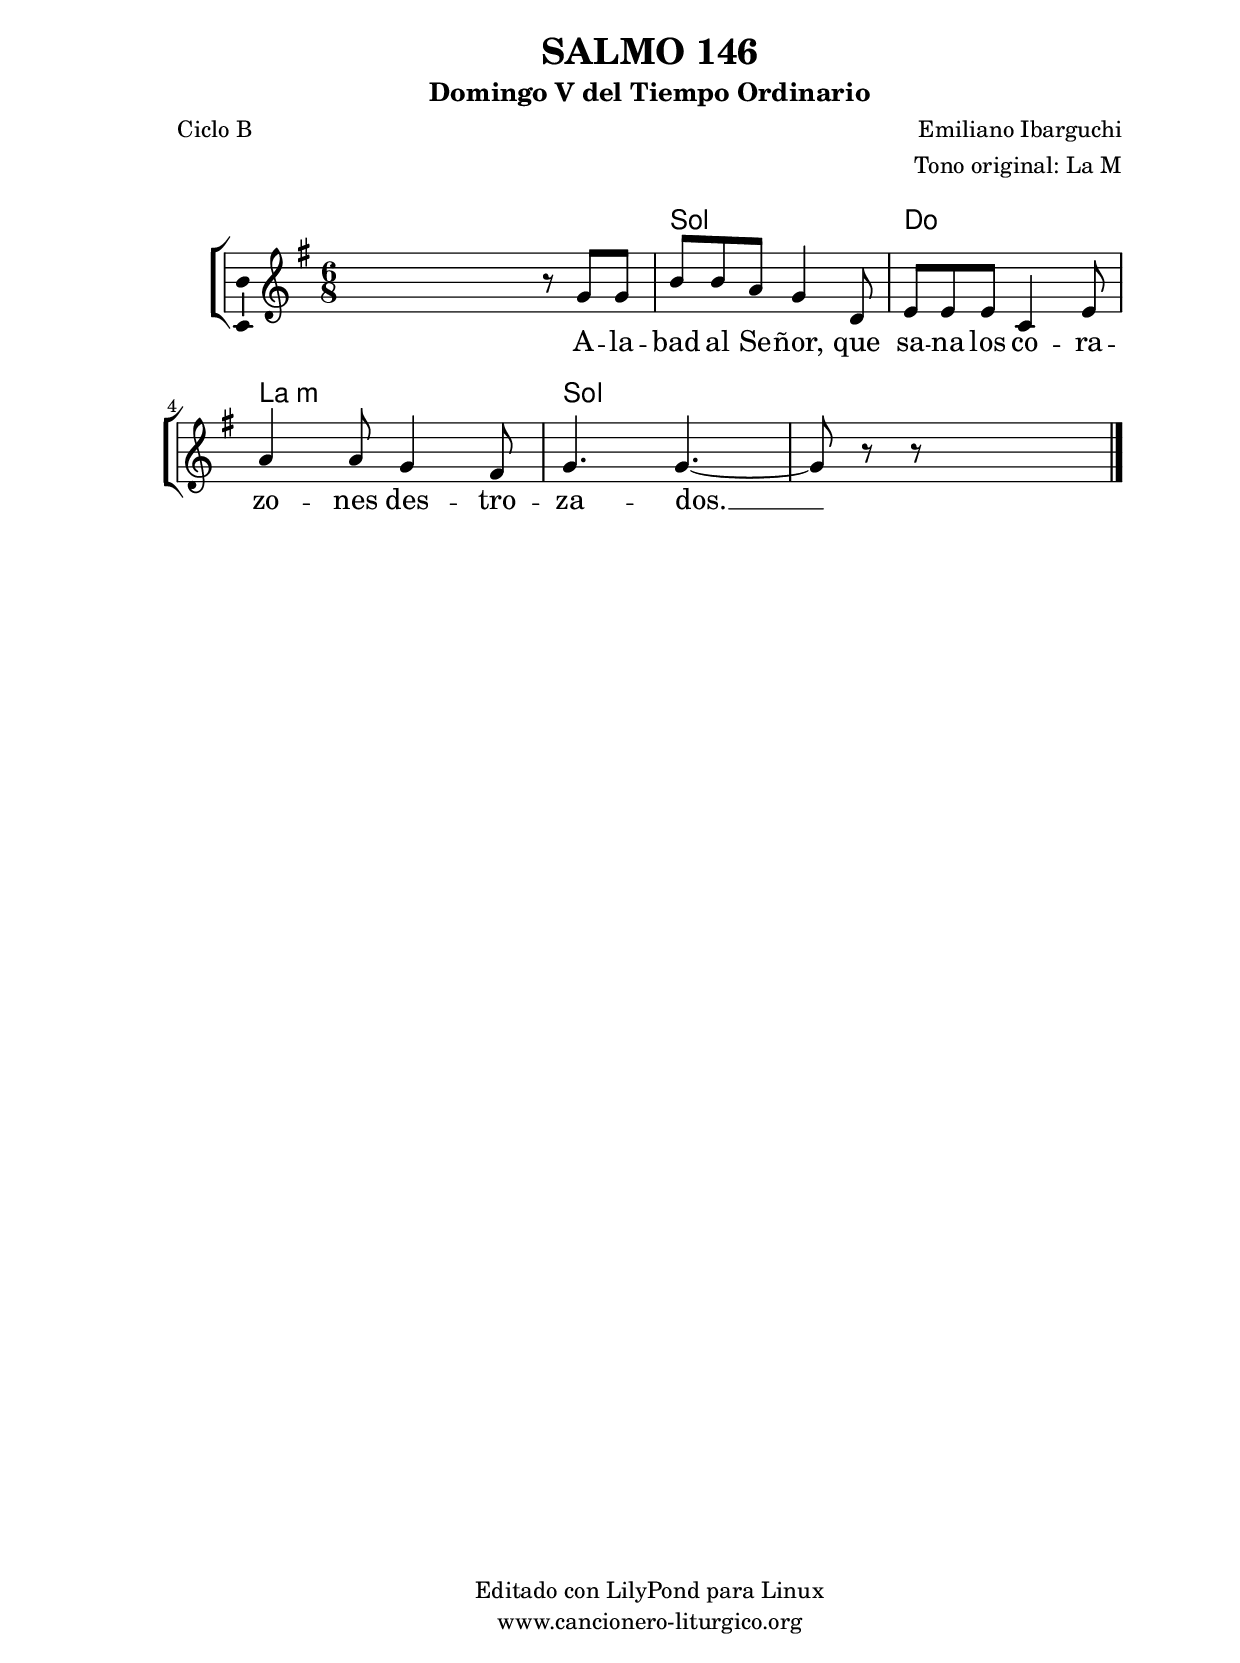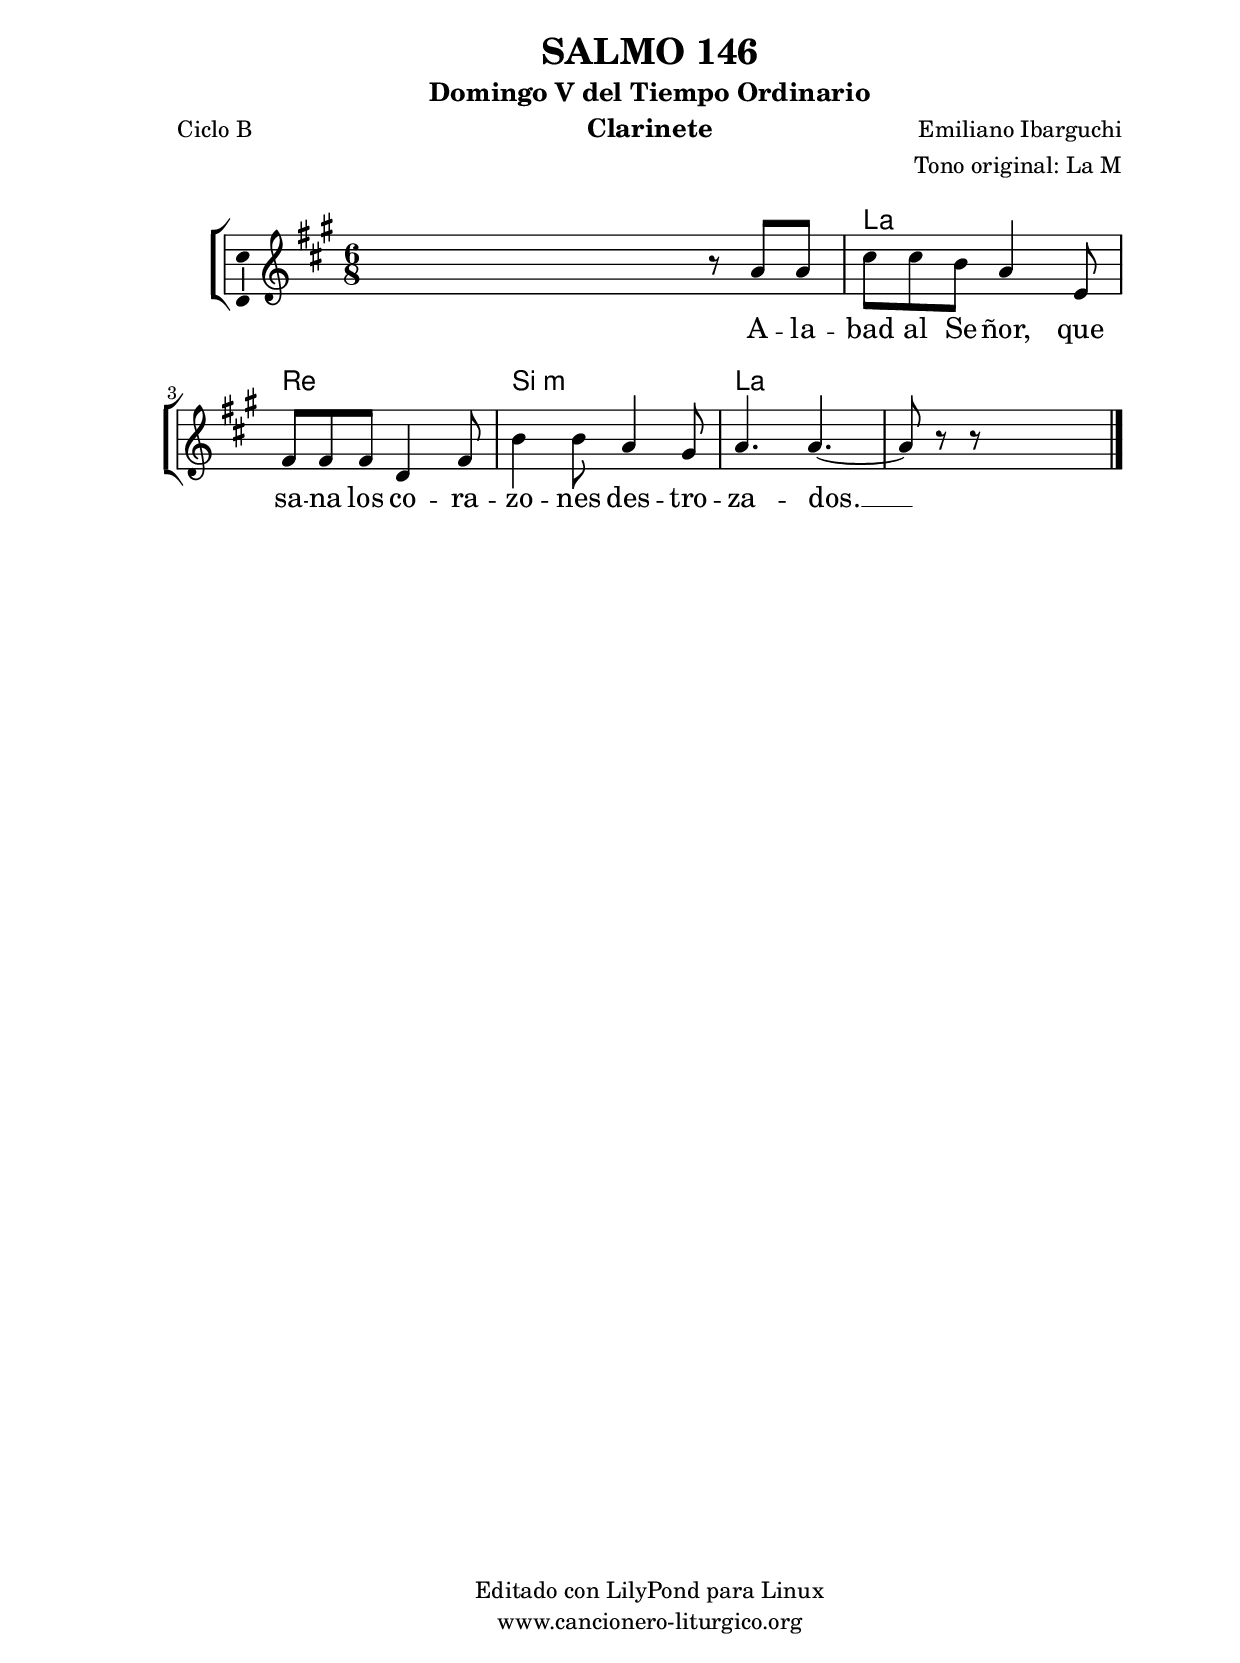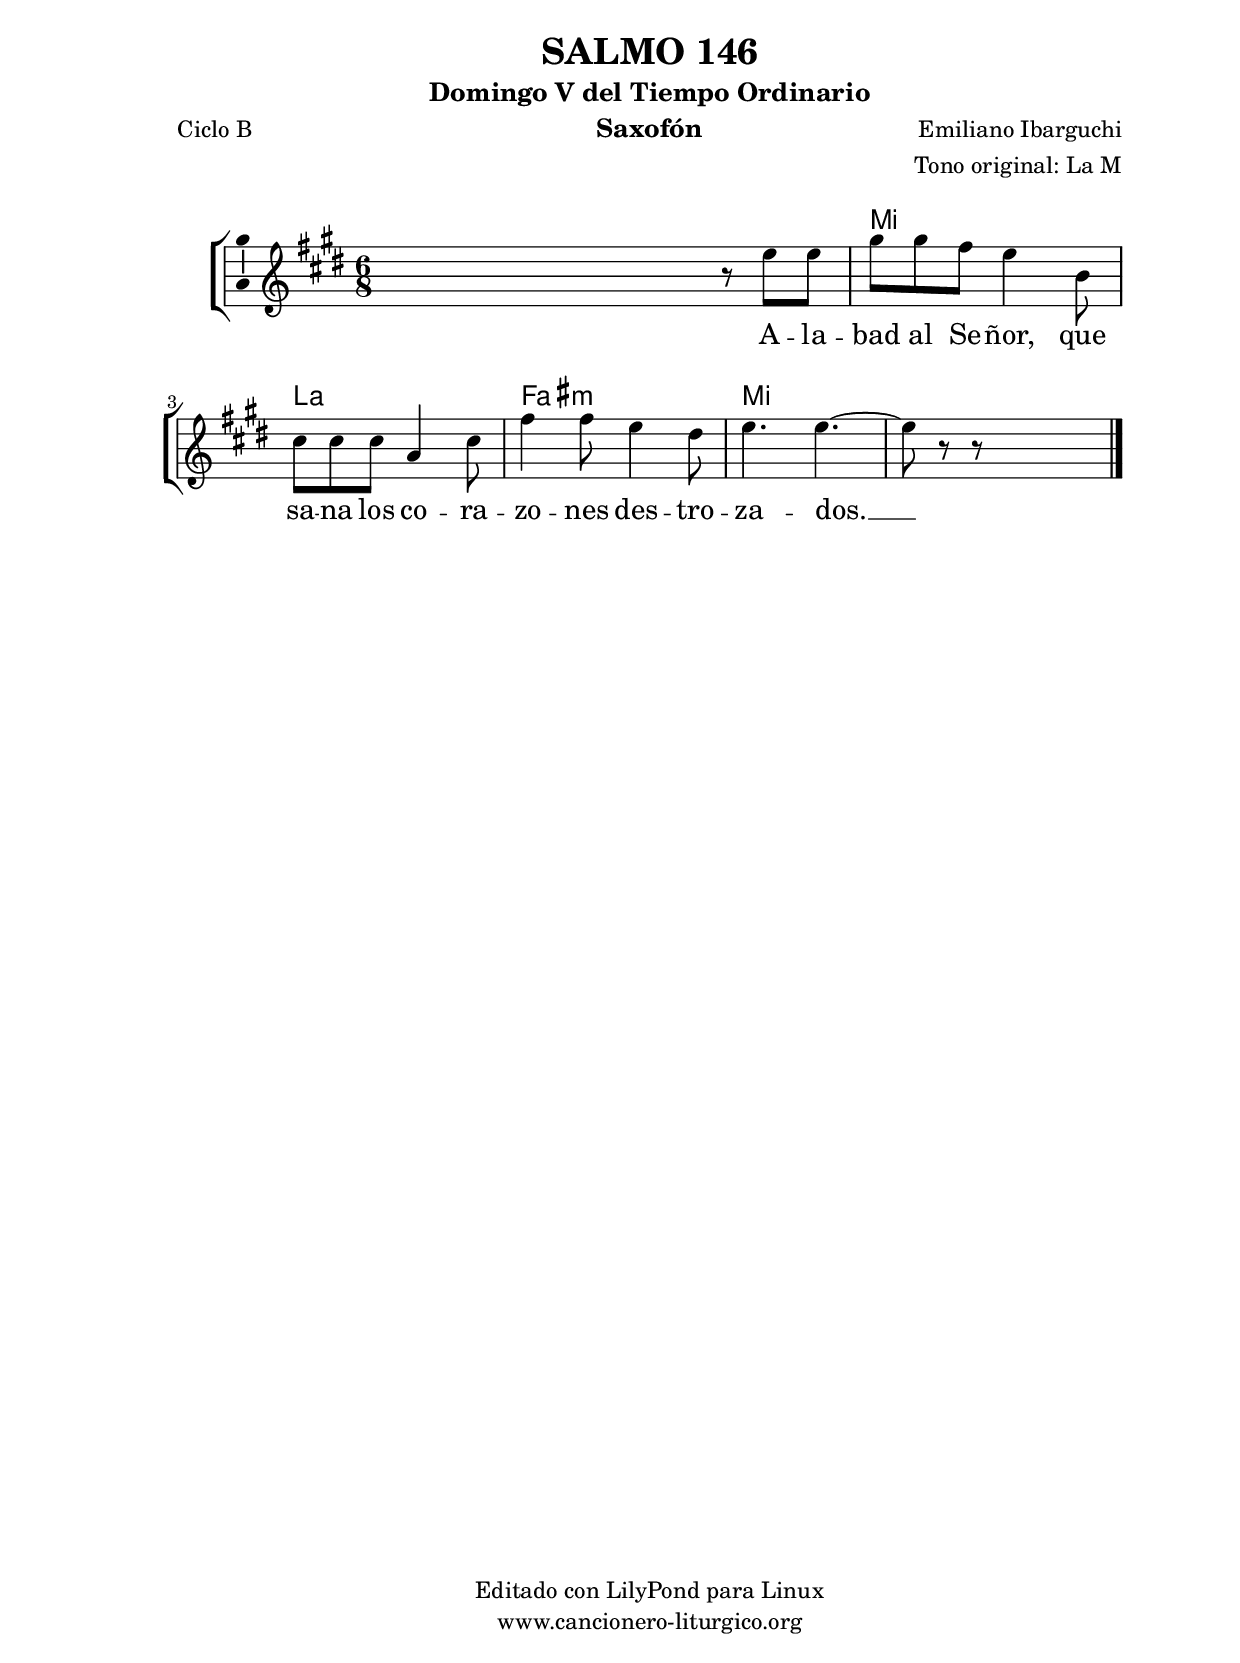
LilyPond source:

%
%para convertir .midi en .wav:
%timidity filename.midi -Ow -o finename.wav
%
%
%Para convertir de .wav a .mp3:
%lame -h -m j filename.wav
%
%
%para escuchar el midi:
%timidity nombrefichero.midi
%


%versión de lilypond para la que se ha escrito esta partitura:
\version "2.16.0"

	%Tamaño papel
	#(set-default-paper-size "a4")
	%Tamaño partitura
	#(set-global-staff-size 20)
	%No responde al pulsar sobre una nota
	#(ly:set-option 'point-and-click #f)

%parámetros del encabezamiento:
\header {
	title = "SALMO 146"
	subtitle = "Domingo V del Tiempo Ordinario"
	composer = "Emiliano Ibarguchi"
	poet = "Ciclo B"
	meter = ""
	arranger = "Tono original: La M"
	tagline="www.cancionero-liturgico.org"
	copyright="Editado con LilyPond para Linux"
	}

%parámetros asociados al papel:
\paper  {
	oddHeaderMarkup = \markup {\fill-line { \on-the-fly #not-first-page \fromproperty #'header:title \on-the-fly #not-first-page \fromproperty #'header:composer }}
	evenHeaderMarkup = \markup {\fill-line { \fromproperty #'header:composer \fromproperty #'header:title }}
	#(set-paper-size "a4")
	print-page-number = ##f
	first-page-number = 1
	print-first-page-number = ##f
%	head-separation = 3.0 \cm
	top-margin = 2.0 \cm
	bottom-margin = 0.5\cm
%%%	bottom-margin = -1.0\cm
	left-margin = 3.0 \cm
	line-width = 16.0 \cm 
	indent = 8\mm
	interscoreline = 2.\mm
	between-system-space = 15\mm
%	para que las partituras no llenen la hoja:
	ragged-bottom = ##t
%	idem para la última hoja:
	ragged-last-bottom = ##f
%	para que las partituras llenen el ancho del papel:
	ragged-last = ##f
	after-title-space = 2.5 \cm
%page-count=1
%system-count=8

	%Flexible Vertical Spacing
%	markup-markup-spacing =
%	#'((basic-distance . 15) (minimum-distance . 15) (padding . 3))
	markup-system-spacing =
	#'((basic-distance . 15) (minimum-distance . 15) (padding . 3))
	system-system-spacing =
	#'((basic-distance . 15) (minimum-distance . 15) (padding . 3))
	score-system-spacing =
	#'((basic-distance . 15) (minimum-distance . 15) (padding . 5))
%	top-system-spacing = % header
%	#'((basic-distance . 8) (minimum-distance . 0) (padding . 3))
%	top-markup-spacing =
%	#'((basic-distance . 20) (minimum-distance . 20) (padding . 3))
	last-bottom-spacing = % footer
	#'((basic-distance . 5) (minimum-distance . 5) (padding . 3))
%	score-markup-spacing =
%	#'((basic-distance . 16) (minimum-distance . 13) (padding . 3))

	}


%parámetros que afectan a toda la partitura:
global =  {
	%clave de sol (G):
	\clef G
	%armadura:
	\transpose a g
	\key a \major
	\tempo 4.=60
	\set Score.tempoHideNote = ##t
	}


acordes = {
	\italianChords
	\chordmode {
	\transpose a g
{

s2.
a2. d b:m a a

	}
	}
}

melodia = 
	\transpose a g
{
	\relative c''{

\time 6/8

s4. r8 a8 a
cis8 cis b a4 e8
fis8 fis fis d4 fis8
b4 b8 a4 gis8
a4. a~
a8 r8 r8 s4 s8

	\bar "|."
	}
	}


texto = \lyricmode {
A -- la -- bad al Se -- ñor,
que sa -- na los co -- ra -- zo -- nes des -- tro -- za -- dos. __
	}


acordesStaff = \context ChordNames = acordesStaff <<
	\set chordChanges = ##t
	\acordes
	>>


vozStaff = \context Voice = vozStaff
\with {\consists "Ambitus_engraver"}
<<
%	\set Staff.instrumentName = ""
%	\set Staff.shortInstrumentName = ""
%	\set Staff.midiInstrument = #"clarinet"
%	\set Staff.midiInstrument = #"cello"
%	\set Staff.midiInstrument = #"flute"
	\set Staff.midiInstrument = #"electric guitar (jazz)"
%	\set Staff.midiInstrument = #"english horn"
%	\set Staff.midiInstrument = #"violin"
%	\set Staff.midiInstrument = #"glockenspiel"
	\set Staff.midiMinimumVolume = #0.7
	\set Staff.midiMaximumVolume = #0.9
	\global
	\melodia
	>>


textoStaff = \context Lyrics = textoStaff <<
	\lyricsto vozStaff \texto
	>>

\book {
	\score {
		\context ChoirStaff {
			\override StaffGroup.SystemStartBracket #'collapse-height = #1
			\override Score.SystemStartBar #'collapse-height = #1
			<<
			\acordesStaff
			\vozStaff
			\textoStaff
			>>
			}
		\layout {
	    		\context {
				\Lyrics
				\override LyricText #'font-size = #2
				}
	   		 \context {
				\Score
				%fontSize = #3
				\override StaffSymbol #'staff-space = #(magstep +3)
				%\override Beam #'thickness = #0.55
				%\override SpacingSpanner #'spacing-increment = #1.0
				%\override Slur #'height-limit = #1.5
				}
			}
		}
	\score {
		\unfoldRepeats
		\context ChoirStaff {
			<<
			\acordesStaff
			\vozStaff
			>>
			}
		\midi {
	  		\context {
	  			\Score
				tempoWholesPerMinute = #(ly:make-moment 70 4)
				}
			}
		}
	}

%Partitura para clarinete
#(define output-suffix "C")
\book {
	\header{
		instrument = "Clarinete"
		}
	\score {
		\context ChoirStaff {
			\override StaffGroup.SystemStartBracket #'collapse-height = #1
			\override Score.SystemStartBar #'collapse-height = #1
\transpose c d
			<<
			\acordesStaff
			\vozStaff
			\textoStaff
			>>
			}
		\layout {
	    		\context {
				\Lyrics
				\override LyricText #'font-size = #2
				}
	   		 \context {
				\Score
				%fontSize = #3
				\override StaffSymbol #'staff-space = #(magstep +3)
				%\override Beam #'thickness = #0.55
				%\override SpacingSpanner #'spacing-increment = #1.0
				%\override Slur #'height-limit = #1.5
				}
			}
		}
	}

%Partitura para saxofón
#(define output-suffix "S")
\book {
	\header{
		instrument = "Saxofón"
		}
	\score {
		\context ChoirStaff {
			\override StaffGroup.SystemStartBracket #'collapse-height = #1
			\override Score.SystemStartBar #'collapse-height = #1
\transpose c a
			<<
			\acordesStaff
			\vozStaff
			\textoStaff
			>>
			}
		\layout {
	    		\context {
				\Lyrics
				\override LyricText #'font-size = #2
				}
	   		 \context {
				\Score
				%fontSize = #3
				\override StaffSymbol #'staff-space = #(magstep +3)
				%\override Beam #'thickness = #0.55
				%\override SpacingSpanner #'spacing-increment = #1.0
				%\override Slur #'height-limit = #1.5
				}
			}
		}
	}

